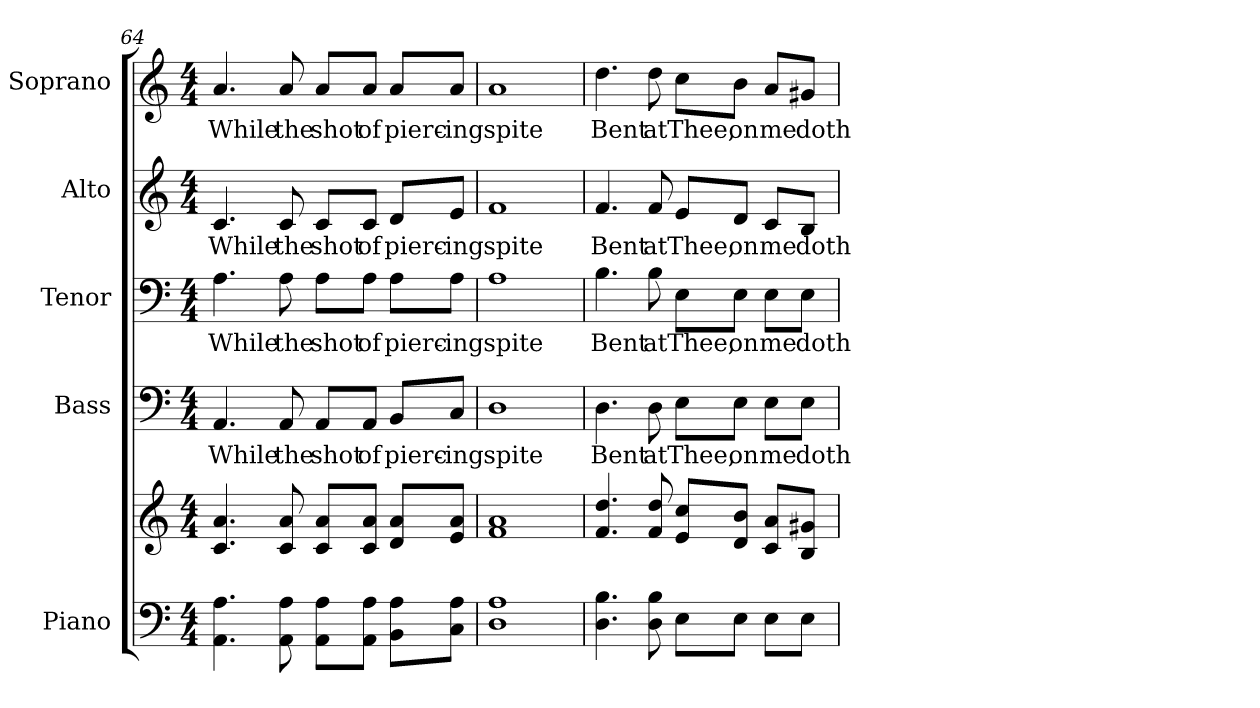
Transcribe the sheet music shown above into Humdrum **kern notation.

**kern	**kern	**kern	**text	**kern	**text	**kern	**text	**kern	**text
*part5	*part5	*part4	*part4	*part3	*part3	*part2	*part2	*part1	*part1
*staff6	*staff5	*staff4	*staff4	*staff3	*staff3	*staff2	*staff2	*staff1	*staff1
*I"Piano	*	*I"Bass	*	*I"Tenor	*	*I"Alto	*	*I"Soprano	*
*I'Pno.	*	*I'B.	*	*I'T.	*	*I'A.	*	*I'S.	*
*clefF4	*clefG2	*clefF4	*	*clefF4	*	*clefG2	*	*clefG2	*
*k[]	*k[]	*k[]	*	*k[]	*	*k[]	*	*k[]	*
*C:	*C:	*C:	*	*C:	*	*C:	*	*C:	*
*M4/4	*M4/4	*M4/4	*	*M4/4	*	*M4/4	*	*M4/4	*
=64	=64	=64	=64	=64	=64	=64	=64	=64	=64
!	!	!	!LO:LY:b:color=#000000	!	!	!	!	!	!
!	!	!	!	!	!LO:LY:b:color=#000000	!	!	!	!
!	!	!	!	!	!	!	!LO:LY:b:color=#000000	!	!
!	!	!	!	!	!	!	!	!	!LO:LY:b:color=#000000
4.AAi\ 4.Ai	4.ci/ 4.ai	4.AAi/	While	4.Ai\	While	4.ci/	While	4.ai/	While
!	!	!	!LO:LY:b:color=#000000	!	!	!	!	!	!
!	!	!	!	!	!LO:LY:b:color=#000000	!	!	!	!
!	!	!	!	!	!	!	!LO:LY:b:color=#000000	!	!
!	!	!	!	!	!	!	!	!	!LO:LY:b:color=#000000
8AAi\ 8Ai	8ci/ 8ai	8AAi/	the	8Ai\	the	8ci/	the	8ai/	the
!	!	!	!LO:LY:b:color=#000000	!	!	!	!	!	!
!	!	!	!	!	!LO:LY:b:color=#000000	!	!	!	!
!	!	!	!	!	!	!	!LO:LY:b:color=#000000	!	!
!	!	!	!	!	!	!	!	!	!LO:LY:b:color=#000000
8AAi\ 8Ai\L	8ci/ 8ai/L	8AAi/L	shot	8Ai\L	shot	8ci/L	shot	8ai/L	shot
!	!	!	!LO:LY:b:color=#000000	!	!	!	!	!	!
!	!	!	!	!	!LO:LY:b:color=#000000	!	!	!	!
!	!	!	!	!	!	!	!LO:LY:b:color=#000000	!	!
!	!	!	!	!	!	!	!	!	!LO:LY:b:color=#000000
8AAi\ 8Ai\J	8ci/ 8ai/J	8AAi/J	of	8Ai\J	of	8ci/J	of	8ai/J	of
!	!	!	!LO:LY:b:color=#000000	!	!	!	!	!	!
!	!	!	!	!	!LO:LY:b:color=#000000	!	!	!	!
!	!	!	!	!	!	!	!LO:LY:b:color=#000000	!	!
!	!	!	!	!	!	!	!	!	!LO:LY:b:color=#000000
8BBi\ 8Ai\L	8di/ 8ai/L	8BBi/L	pierc-	8Ai\L	pierc-	8di/L	pierc-	8ai/L	pierc-
!	!	!	!LO:LY:b:color=#000000	!	!	!	!	!	!
!	!	!	!	!	!LO:LY:b:color=#000000	!	!	!	!
!	!	!	!	!	!	!	!LO:LY:b:color=#000000	!	!
!	!	!	!	!	!	!	!	!	!LO:LY:b:color=#000000
8Ci\ 8Ai\J	8ei/ 8ai/J	8Ci/J	-ing	8Ai\J	-ing	8ei/J	-ing	8ai/J	-ing
!!LO:LB:g=z
=65	=65	=65	=65	=65	=65	=65	=65	=65	=65
!	!	!	!LO:LY:b:color=#000000	!	!	!	!	!	!
!	!	!	!	!	!LO:LY:b:color=#000000	!	!	!	!
!	!	!	!	!	!	!	!LO:LY:b:color=#000000	!	!
!	!	!	!	!	!	!	!	!	!LO:LY:b:color=#000000
1Di 1Ai	1fi 1ai	1Di	spite	1Ai	spite	1fi	spite	1ai	spite
=66	=66	=66	=66	=66	=66	=66	=66	=66	=66
!	!	!	!LO:LY:b:color=#000000	!	!	!	!	!	!
!	!	!	!	!	!LO:LY:b:color=#000000	!	!	!	!
!	!	!	!	!	!	!	!LO:LY:b:color=#000000	!	!
!	!	!	!	!	!	!	!	!	!LO:LY:b:color=#000000
4.Di\ 4.Bi	4.fi/ 4.ddi	4.Di\	Bent	4.Bi\	Bent	4.fi/	Bent	4.ddi\	Bent
!	!	!	!LO:LY:b:color=#000000	!	!	!	!	!	!
!	!	!	!	!	!LO:LY:b:color=#000000	!	!	!	!
!	!	!	!	!	!	!	!LO:LY:b:color=#000000	!	!
!	!	!	!	!	!	!	!	!	!LO:LY:b:color=#000000
8Di\ 8Bi	8fi/ 8ddi	8Di\	at	8Bi\	at	8fi/	at	8ddi\	at
!	!	!	!LO:LY:b:color=#000000	!	!	!	!	!	!
!	!	!	!	!	!LO:LY:b:color=#000000	!	!	!	!
!	!	!	!	!	!	!	!LO:LY:b:color=#000000	!	!
!	!	!	!	!	!	!	!	!	!LO:LY:b:color=#000000
8Ei\L	8ei/ 8cci/L	8Ei\L	Thee,	8Ei\L	Thee,	8ei/L	Thee,	8cci\L	Thee,
!	!	!	!LO:LY:b:color=#000000	!	!	!	!	!	!
!	!	!	!	!	!LO:LY:b:color=#000000	!	!	!	!
!	!	!	!	!	!	!	!LO:LY:b:color=#000000	!	!
!	!	!	!	!	!	!	!	!	!LO:LY:b:color=#000000
8Ei\J	8di/ 8bi/J	8Ei\J	on	8Ei\J	on	8di/J	on	8bi\J	on
!	!	!	!LO:LY:b:color=#000000	!	!	!	!	!	!
!	!	!	!	!	!LO:LY:b:color=#000000	!	!	!	!
!	!	!	!	!	!	!	!LO:LY:b:color=#000000	!	!
!	!	!	!	!	!	!	!	!	!LO:LY:b:color=#000000
8Ei\L	8ci/ 8ai/L	8Ei\L	me	8Ei\L	me	8ci/L	me	8ai/L	me
!	!	!	!LO:LY:b:color=#000000	!	!	!	!	!	!
!	!	!	!	!	!LO:LY:b:color=#000000	!	!	!	!
!	!	!	!	!	!	!	!LO:LY:b:color=#000000	!	!
!	!	!	!	!	!	!	!	!	!LO:LY:b:color=#000000
8Ei\J	8Bi/ 8g#Xi/J	8Ei\J	doth	8Ei\J	doth	8Bi/J	doth	8g#Xi/J	doth
=	=	=	=	=	=	=	=	=	=
*-	*-	*-	*-	*-	*-	*-	*-	*-	*-
